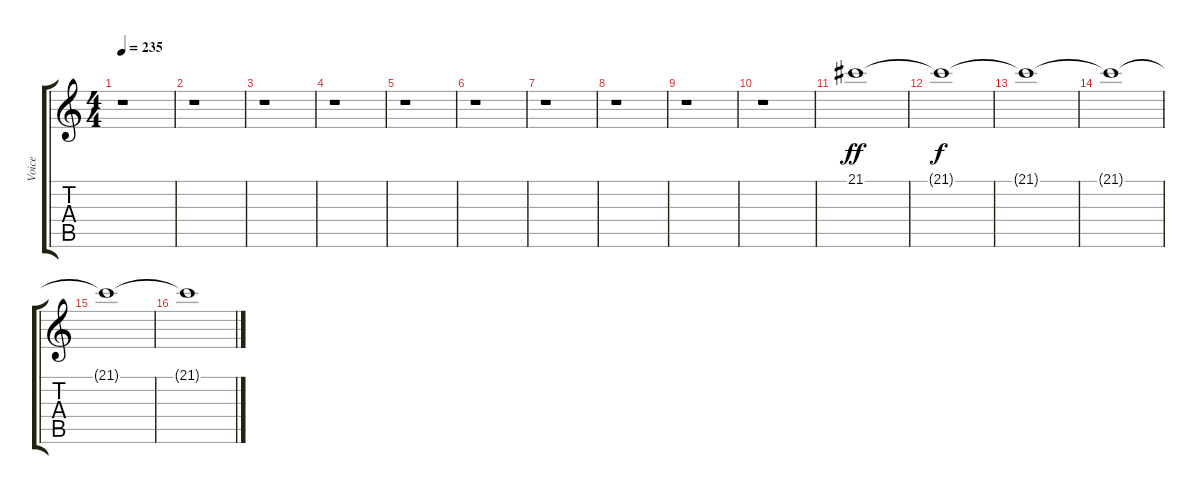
\track ("Voice" "Voice") {instrument synthvoice}
\staff {score tabs}
\tuning (E4 B3 G3 D3 A2 E2) {hide}
\ts (4 4)
\tempo 235
\clef g2
\ks c
r.1{dy ff} |
r.1 |
r.1 |
r.1 |
r.1 |
r.1 |
r.1 |
r.1 |
r.1 |
r.1 |
21.1.1 |
21.1{t}.1{dy f} |
21.1{t}.1 |
21.1{t}.1 |
21.1{t}.1 |
21.1{t}.1
